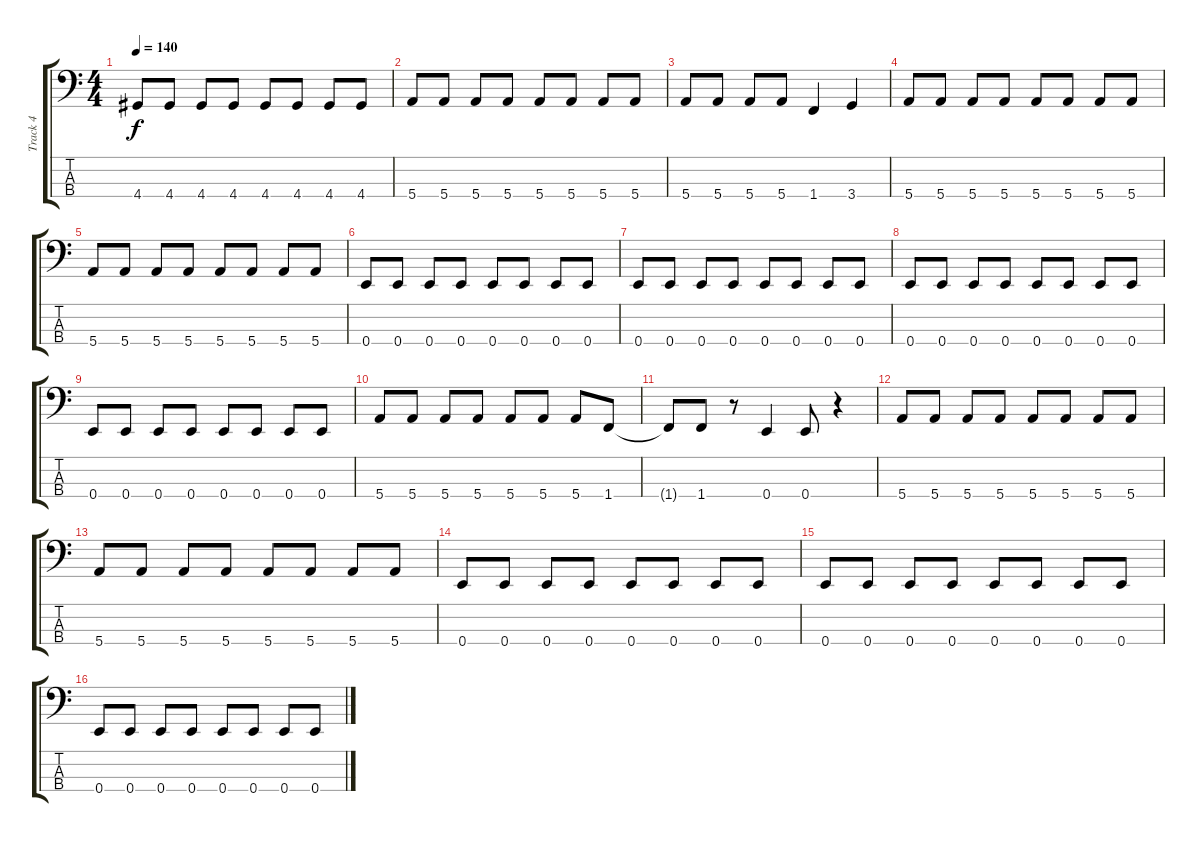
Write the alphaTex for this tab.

\track ("Track 4" "Track 4") {instrument electricbassfinger}
\staff {score tabs}
\tuning (G2 D2 A1 E1) {hide}
\ts (4 4)
\tempo 140
\clef f4
\ks c
4.4.8{dy f} 4.4.8 4.4.8 4.4.8 4.4.8 4.4.8 4.4.8 4.4.8 |
5.4.8 5.4.8 5.4.8 5.4.8 5.4.8 5.4.8 5.4.8 5.4.8 |
5.4.8 5.4.8 5.4.8 5.4.8 1.4.4 3.4.4 |
5.4.8 5.4.8 5.4.8 5.4.8 5.4.8 5.4.8 5.4.8 5.4.8 |
5.4.8 5.4.8 5.4.8 5.4.8 5.4.8 5.4.8 5.4.8 5.4.8 |
0.4.8 0.4.8 0.4.8 0.4.8 0.4.8 0.4.8 0.4.8 0.4.8 |
0.4.8 0.4.8 0.4.8 0.4.8 0.4.8 0.4.8 0.4.8 0.4.8 |
0.4.8 0.4.8 0.4.8 0.4.8 0.4.8 0.4.8 0.4.8 0.4.8 |
0.4.8 0.4.8 0.4.8 0.4.8 0.4.8 0.4.8 0.4.8 0.4.8 |
5.4.8 5.4.8 5.4.8 5.4.8 5.4.8 5.4.8 5.4.8 1.4.8 |
1.4{t}.8 1.4.8 r.8 0.4.4 0.4.8 r.4 |
5.4.8 5.4.8 5.4.8 5.4.8 5.4.8 5.4.8 5.4.8 5.4.8 |
5.4.8 5.4.8 5.4.8 5.4.8 5.4.8 5.4.8 5.4.8 5.4.8 |
0.4.8 0.4.8 0.4.8 0.4.8 0.4.8 0.4.8 0.4.8 0.4.8 |
0.4.8 0.4.8 0.4.8 0.4.8 0.4.8 0.4.8 0.4.8 0.4.8 |
0.4.8 0.4.8 0.4.8 0.4.8 0.4.8 0.4.8 0.4.8 0.4.8
